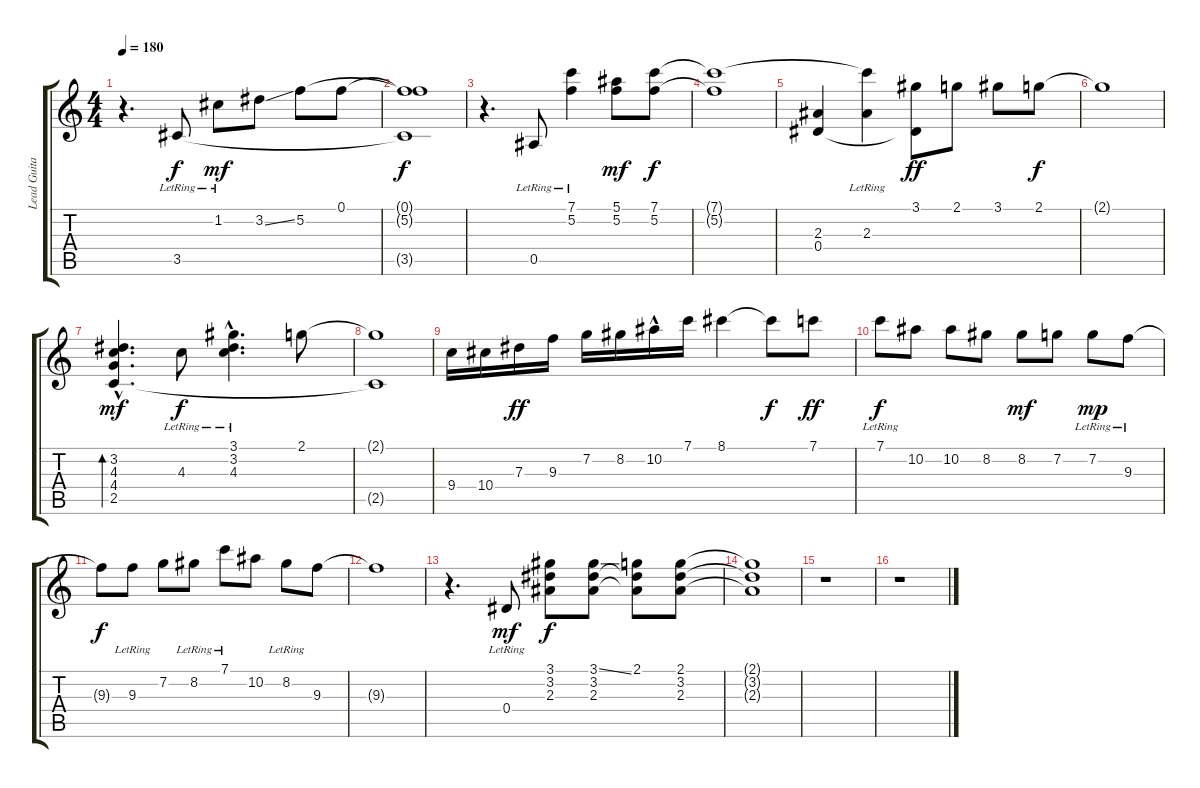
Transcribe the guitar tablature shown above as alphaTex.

\track ("Lead Guitar" "Lead Guita") {instrument acousticguitarnylon}
\staff {score tabs}
\tuning (F4 C4 Ab3 Eb3 Bb2 F2) {hide}
\ts (4 4)
\tempo 180
\clef g2
\ks c
r.4{d dy f} 3.5{lr}.8 1.2{lr}.8{dy mf} 3.2{ss}.8 5.2.8 0.1.8 |
(0.1{t} 5.2{t} 3.5{t}).1{dy f} |
r.4{d} 0.5{lr}.8 (7.1{lr} 5.2{lr}).4 (5.1 5.2).8{dy mf} (7.1 5.2).8{dy f} |
(7.1{t} 5.2{t}).1 |
(2.3 0.4).4 (7.1{t} 2.3{lr}).4 (3.1 0.4{t}).8{dy ff} 2.1.8 3.1.8 2.1.8{dy f} |
2.1{t}.1 |
(3.2{hac} 4.3{hac} 4.4{hac} 2.5).4{d bd 60 dy mf} 4.3{lr}.8{dy f} (3.1{hac lr} 3.2{hac lr} 4.3{hac lr}).4{d} 2.1.8 |
(2.1{t} 2.5{t}).1 |
9.4.16 10.4.16 7.3.16{dy ff} 9.3.16 7.2.16 8.2.16 10.2{hac}.16 7.1.16 8.1.4 8.1{t}.8{dy f} 7.1.8{dy ff} |
7.1{lr}.8{dy f} 10.2.8 10.2.8 8.2.8 8.2.8{dy mf} 7.2.8 7.2{lr}.8{dy mp} 9.3{lr}.8 |
9.3{t}.8{dy f} 9.3{lr}.8 7.2.8 8.2{lr}.8 7.1{lr}.8 10.2.8 8.2{lr}.8 9.3.8 |
9.3{t}.1 |
r.4{d} 0.4{lr}.8{dy mf} (3.1 3.2 2.3).8{dy f} (3.1{ss} 3.2 2.3).8 (2.1 3.2{t} 2.3{t}).8 (2.1 3.2 2.3).8 |
(2.1{t} 3.2{t} 2.3{t}).1 |
r.1 |
r.1
